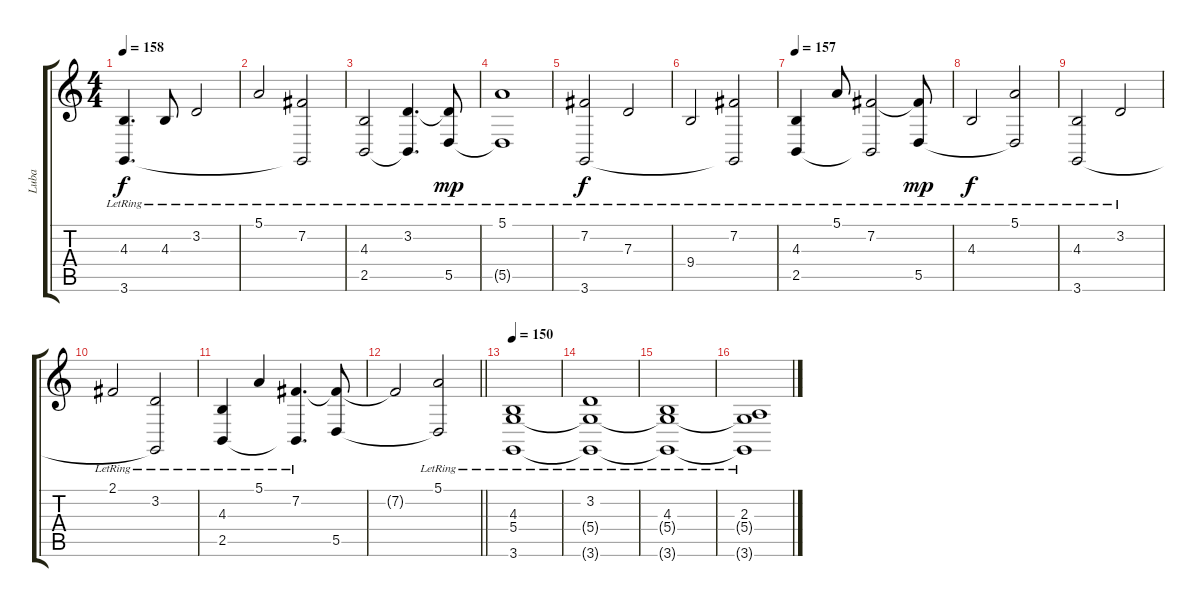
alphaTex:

\track ("Luba" "Luba") {instrument synthstrings1}
\staff {score tabs}
\tuning (E4 B3 G3 D3 A2 E2) {hide}
\ts (4 4)
\tempo 158
\clef g2
\ks c
(4.3{lr} 3.6{lr}).4{d dy f} 4.3{lr}.8 3.2{lr}.2 |
5.1{lr}.2 (7.2{lr} 3.6{t}).2 |
(4.3{lr} 2.5{lr}).2 (3.2{lr} 2.5{t}).4{d} (3.2{t} 5.5{lr}).8{dy mp} |
(5.1{lr} 5.5{t}).1 |
(7.2{lr} 3.6{lr}).2{dy f} 7.3{lr}.2 |
9.4{lr}.2 (7.2{lr} 3.6{t}).2 |
\tempo 157
(4.3{lr} 2.5{lr}).4 5.1{lr}.8 (7.2{lr} 2.5{t}).2 (7.2{t} 5.5{lr}).8{dy mp} |
4.3{lr}.2{dy f} (5.1{lr} 5.5{t}).2 |
(4.3{lr} 3.6{lr}).2 3.2{lr}.2 |
2.1{lr}.2 (3.2{lr} 3.6{t}).2 |
(4.3{lr} 2.5{lr}).4 5.1{lr}.4 (7.2{lr} 2.5{t}).4{d} (7.2{t} 5.5).8 |
\barLineRight lightlight
7.2{t}.2 (5.1{lr} 5.5{t}).2 |
\section ("" "")
\tempo 150
(4.3{lr} 5.4{lr} 3.6{lr}).1 |
(3.2{lr} 5.4{t} 3.6{t}).1 |
(4.3{lr} 5.4{t} 3.6{t}).1 |
(2.3{lr} 5.4{t} 3.6{t}).1
